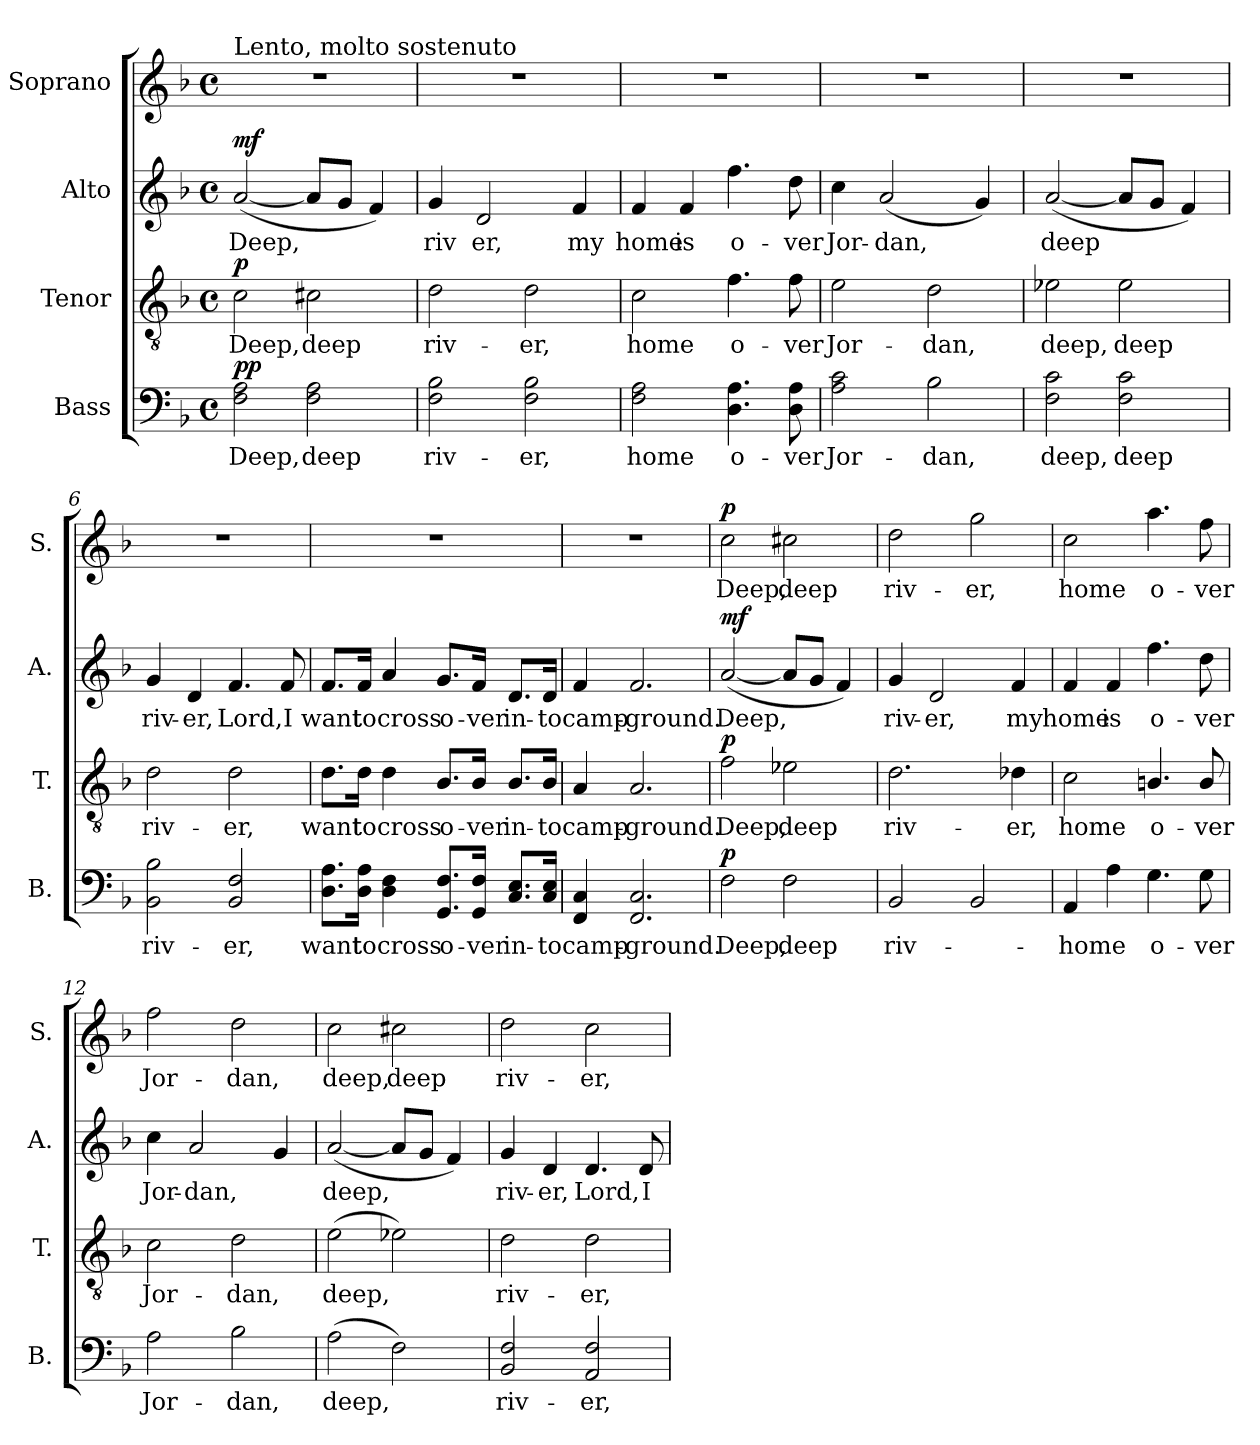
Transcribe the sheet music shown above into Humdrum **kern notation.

**kern	**text	**dynam	**kern	**text	**dynam	**kern	**text	**dynam	**kern	**text	**dynam
*part4	*part4	*part4	*part3	*part3	*part3	*part2	*part2	*part2	*part1	*part1	*part1
*staff4	*staff4	*staff4	*staff3	*staff3	*staff3	*staff2	*staff2	*staff2	*staff1	*staff1	*staff1
*I"Bass	*	*	*I"Tenor	*	*	*I"Alto	*	*	*I"Soprano	*	*
*I'B.	*	*	*I'T.	*	*	*I'A.	*	*	*I'S.	*	*
*clefF4	*	*	*clefGv2	*	*	*clefG2	*	*	*clefG2	*	*
*ITrd1c2	*	*	*ITrd1c2	*	*	*ITrd1c2	*	*	*ITrd1c2	*	*
*k[b-e-a-]	*	*	*k[b-e-a-]	*	*	*k[b-e-a-]	*	*	*k[b-e-a-]	*	*
*E-:	*	*	*E-:	*	*	*E-:	*	*	*E-:	*	*
*M4/4	*	*	*M4/4	*	*	*M4/4	*	*	*M4/4	*	*
*met(c)	*	*	*met(c)	*	*	*met(c)	*	*	*met(c)	*	*
=1	=1	=1	=1	=1	=1	=1	=1	=1	=1	=1	=1
!	!	!	!	!	!	!	!	!	!LO:TX:a:t=Lento, molto sostenuto	!	!
!	!	!LO:DY:a	!	!	!	!	!	!	!	!	!
!	!	!LO:DY:n=1:b	!	!	!LO:DY:a	!	!	!LO:DY:a	!	!	!
2E-\ 2G\	Deep,	p p	2B-\	Deep,	p	([2g/	Deep,	mf	1r	.	.
2E-\ 2G\	deep	.	2Bn\	deep	.	8g/L]	.	.	.	.	.
.	.	.	.	.	.	8f/J	.	.	.	.	.
.	.	.	.	.	.	4e-/)	.	.	.	.	.
=2	=2	=2	=2	=2	=2	=2	=2	=2	=2	=2	=2
2E-\ 2A-\	riv-	.	2c\	riv-	.	4f/	riv	.	1r	.	.
.	.	.	.	.	.	2c/	er,	.	.	.	.
2E-\ 2A-\	er,	.	2c\	er,	.	.	.	.	.	.	.
.	.	.	.	.	.	4e-/	my	.	.	.	.
=3	=3	=3	=3	=3	=3	=3	=3	=3	=3	=3	=3
2E-\ 2G\	home	.	2B-\	home	.	4e-/	home	.	1r	.	.
.	.	.	.	.	.	4e-/	is	.	.	.	.
4.C\ 4.G\	o-	.	4.e-\	o-	.	4.ee-\	o-	.	.	.	.
8C\ 8G\	ver	.	8e-\	ver	.	8cc\	ver	.	.	.	.
=4	=4	=4	=4	=4	=4	=4	=4	=4	=4	=4	=4
2G\ 2B-\	Jor-	.	2d\	Jor-	.	4b-\	Jor-	.	1r	.	.
.	.	.	.	.	.	(2g/	dan,	.	.	.	.
2A-\	dan,	.	2c\	dan,	.	.	.	.	.	.	.
.	.	.	.	.	.	4f/)	.	.	.	.	.
=5	=5	=5	=5	=5	=5	=5	=5	=5	=5	=5	=5
2E-\ 2B-\	deep,	.	2d-X\	deep,	.	([2g/	deep	.	1r	.	.
2E-\ 2B-\	deep	.	2d-\	deep	.	8g/L]	.	.	.	.	.
.	.	.	.	.	.	8f/J	.	.	.	.	.
.	.	.	.	.	.	4e-/)	.	.	.	.	.
!!LO:LB:g=z
=6	=6	=6	=6	=6	=6	=6	=6	=6	=6	=6	=6
2AA-\ 2A-\	riv-	.	2c\	riv-	.	4f/	riv-	.	1r	.	.
.	.	.	.	.	.	4c/	er,	.	.	.	.
2AA-/ 2E-/	er,	.	2c\	er,	.	4.e-/	Lord,	.	.	.	.
.	.	.	.	.	.	8e-/	I	.	.	.	.
=7	=7	=7	=7	=7	=7	=7	=7	=7	=7	=7	=7
8.C\ 8.G\L	want	.	8.c\L	want	.	8.e-/L	want	.	1r	.	.
16C\ 16G\Jk	to	.	16c\Jk	to	.	16e-/Jk	to	.	.	.	.
4C\ 4E-\	cross	.	4c\	cross	.	4g/	cross	.	.	.	.
8.FF/ 8.E-/L	o-	.	8.A-/L	o-	.	8.f/L	o-	.	.	.	.
16FF/ 16E-/Jk	ver	.	16A-/Jk	ver	.	16e-/Jk	ver	.	.	.	.
8.BB-/ 8.D/L	in-	.	8.A-/L	in-	.	8.c/L	in-	.	.	.	.
16BB-/ 16D/Jk	to	.	16A-/Jk	to	.	16c/Jk	to	.	.	.	.
=8	=8	=8	=8	=8	=8	=8	=8	=8	=8	=8	=8
4EE-/ 4BB-/	camp-	.	4G/	camp-	.	4e-/	camp-	.	1r	.	.
2.EE-/ 2.BB-/	-ground.	.	2.G/	-ground.	.	2.e-/	-ground.	.	.	.	.
=9	=9	=9	=9	=9	=9	=9	=9	=9	=9	=9	=9
!	!	!LO:DY:a	!	!	!LO:DY:a	!	!	!LO:DY:a	!	!	!LO:DY:a
2E-\	Deep,	p	2e-\	Deep,	p	([2g/	Deep,	mf	2b-\	Deep,	p
2E-\	deep	.	2d-X\	deep	.	8g/L]	.	.	2bn\	deep	.
.	.	.	.	.	.	8f/J	.	.	.	.	.
.	.	.	.	.	.	4e-/)	.	.	.	.	.
=10	=10	=10	=10	=10	=10	=10	=10	=10	=10	=10	=10
2AA-/	riv-	.	2.c\	riv-	.	4f/	riv-	.	2cc\	riv-	.
.	.	.	.	.	.	2c/	er,	.	.	.	.
2AA-/	.	.	.	.	.	.	.	.	2ff\	er,	.
.	.	.	4c-X\	er,	.	4e-/	my	.	.	.	.
!!LO:PB:g=z
=11	=11	=11	=11	=11	=11	=11	=11	=11	=11	=11	=11
4GG/	home	.	2B-\	home	.	4e-/	home	.	2b-\	home	.
4G\	.	.	.	.	.	4e-/	is	.	.	.	.
4.F\	o-	.	4.An/	o-	.	4.ee-\	o-	.	4.gg\	o-	.
8F\	ver	.	8A/	ver	.	8cc\	ver	.	8ee-\	ver	.
=12	=12	=12	=12	=12	=12	=12	=12	=12	=12	=12	=12
2G\	Jor-	.	2B-\	Jor-	.	4b-\	Jor-	.	2ee-\	Jor-	.
.	.	.	.	.	.	2g/	dan,	.	.	.	.
2A-\	dan,	.	2c\	dan,	.	.	.	.	2cc\	dan,	.
.	.	.	.	.	.	4f/	.	.	.	.	.
=13	=13	=13	=13	=13	=13	=13	=13	=13	=13	=13	=13
(2G\	deep,	.	(2d\	deep,	.	([2g/	deep,	.	2b-\	deep,	.
2E-\)	.	.	2d-X\)	.	.	8g/L]	.	.	2bn\	deep	.
.	.	.	.	.	.	8f/J	.	.	.	.	.
.	.	.	.	.	.	4e-/)	.	.	.	.	.
=14	=14	=14	=14	=14	=14	=14	=14	=14	=14	=14	=14
2AA-/ 2E-/	riv-	.	2c\	riv-	.	4f/	riv-	.	2cc\	riv-	.
.	.	.	.	.	.	4c/	er,	.	.	.	.
2GG/ 2E-/	er,	.	2c\	er,	.	4.c/	Lord,	.	2b-\	er,	.
.	.	.	.	.	.	8c/	I	.	.	.	.
=	=	=	=	=	=	=	=	=	=	=	=
*-	*-	*-	*-	*-	*-	*-	*-	*-	*-	*-	*-
